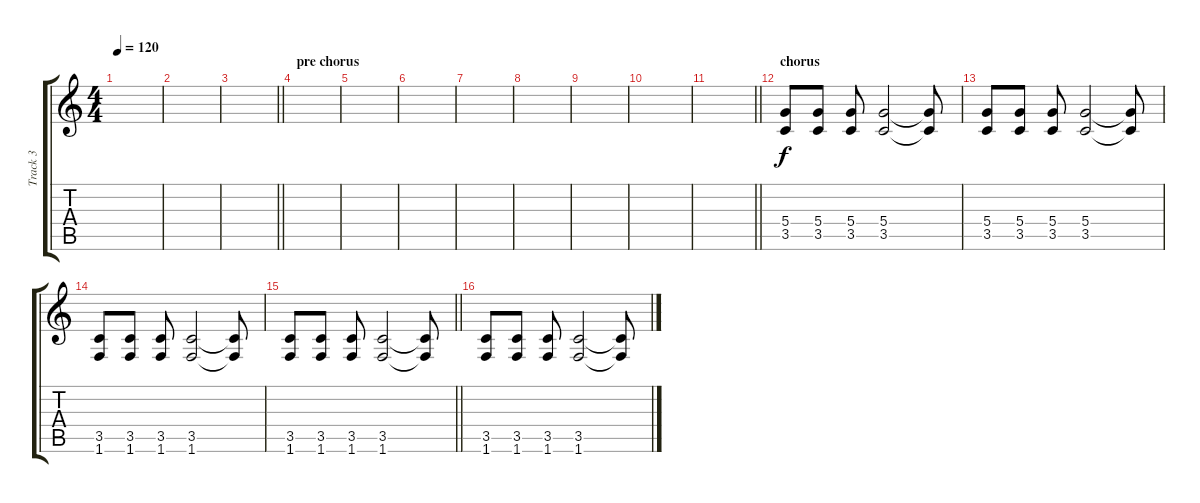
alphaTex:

\track ("Track 3" "Track 3") {instrument overdrivenguitar}
\staff {score tabs}
\tuning (E4 B3 G3 D3 A2 E2) {hide}
\ts (4 4)
\tempo 120
\clef g2
\ks c
|
|
\barLineRight lightlight
|
\section ("" "pre chorus")
|
|
|
|
|
|
|
\barLineRight lightlight
|
\section ("" "chorus")
(5.4 3.5).8 (5.4 3.5).8 (5.4 3.5).8 (5.4 3.5).2 (5.4{t} 3.5{t}).8 |
(5.4 3.5).8 (5.4 3.5).8 (5.4 3.5).8 (5.4 3.5).2 (5.4{t} 3.5{t}).8 |
(3.5 1.6).8 (3.5 1.6).8 (3.5 1.6).8 (3.5 1.6).2 (3.5{t} 1.6{t}).8 |
\barLineRight lightlight
(3.5 1.6).8 (3.5 1.6).8 (3.5 1.6).8 (3.5 1.6).2 (3.5{t} 1.6{t}).8 |
(3.5 1.6).8 (3.5 1.6).8 (3.5 1.6).8 (3.5 1.6).2 (3.5{t} 1.6{t}).8
